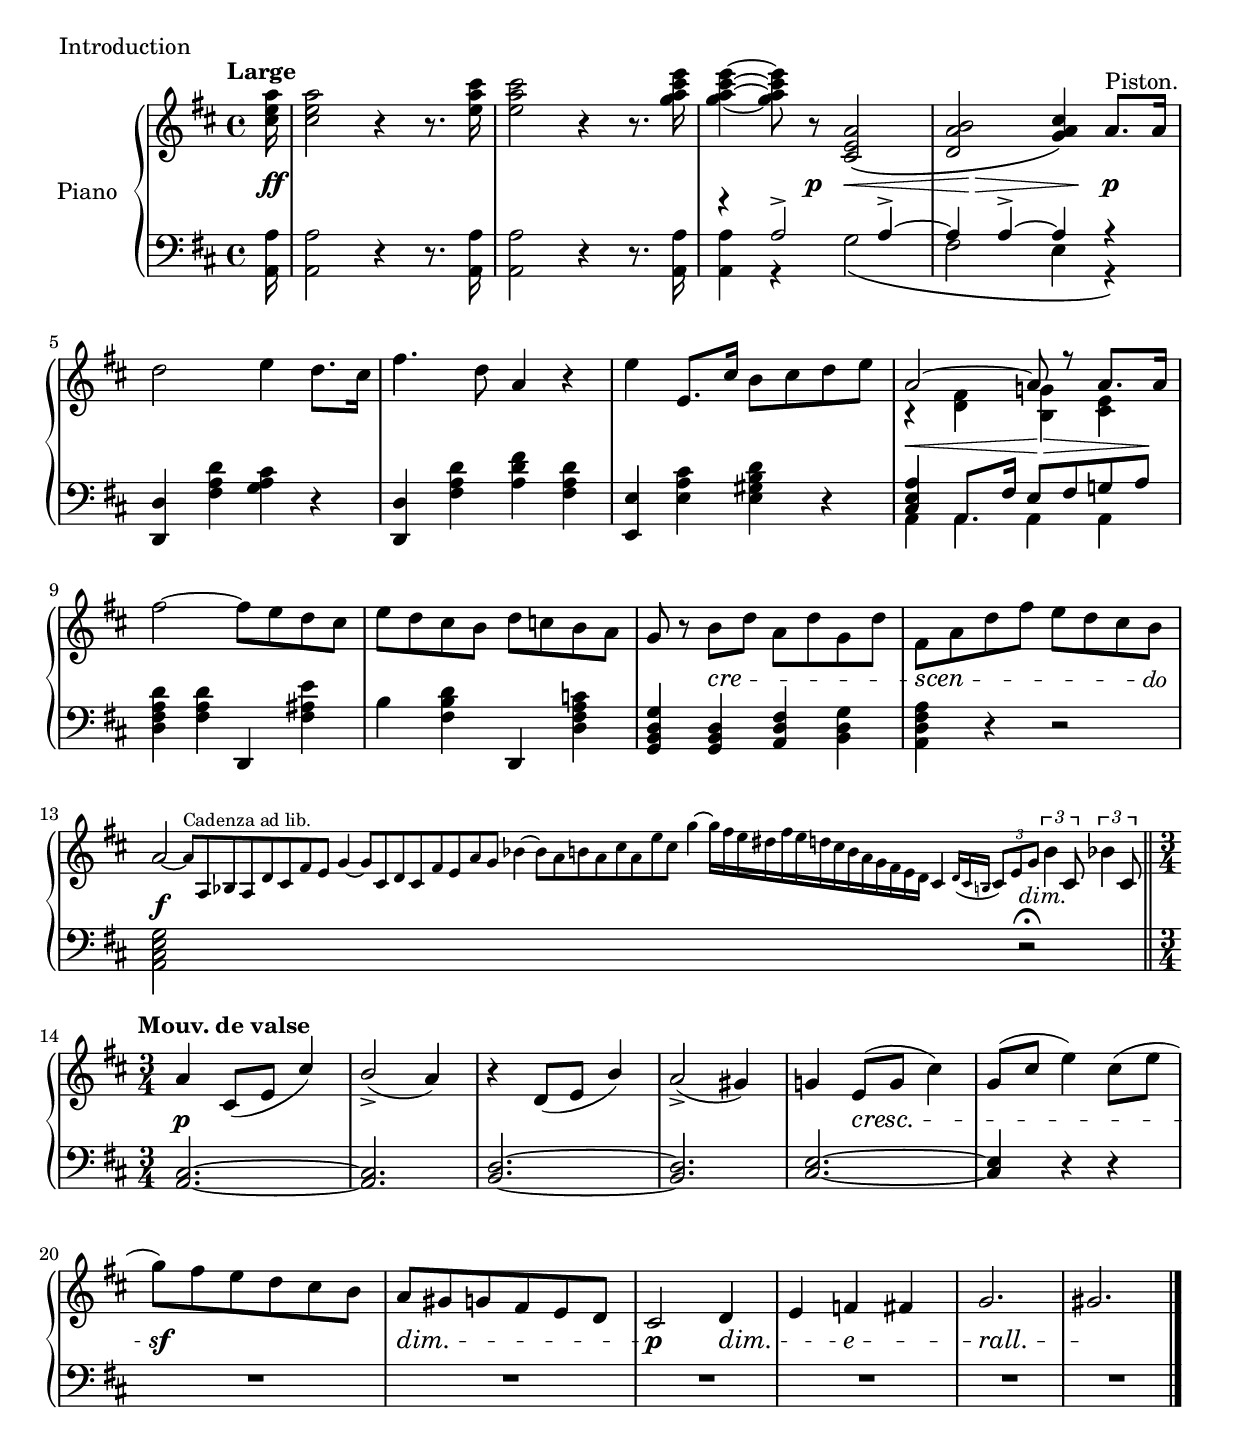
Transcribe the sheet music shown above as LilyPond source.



introUpper = \relative c'' {
  \clef treble
  \key d \major
  \time 4/4

  \tempo "Large"
  %% page 1, line 1

  \partial 16 <cis e a>16 | 
  q2 r4 r8. <e a cis>16 |
  q2 r4 r8. <g a cis e>16 |
  q4 ~ q8 r <cis,, e a>2\( |
  <d a' b>2 <g a cis>4\) a8.[^\markup{Piston.} a16] |
  d2 e4 d8.[ cis16] |

  %% page 1, line 2
  fis4. d8 a4 r |
  e' e,8.[ cis'16] b8[ cis d e] |
  <<
    { \voiceOne a,2 ~ a8 r a8.[ a16] }
    \new Voice {
      \voiceTwo r4 <fis d> <g! b,> <e cis> 
    } >> \oneVoice
  fis'2 ~ fis8[ e d cis] |
  %%%%% MEASURE 10
  e[ d cis b] d[ c! b a] |

  %% page 1, line 3
  g8 r b[ d] a[ d g, d'] |
  fis,[ a d fis] e[ d cis b] |
  a2~   
  \magnifyMusic #(magstep -2) {
    \cadenzaOn
  a8[^\markup{Cadenza ad lib.} a, bes a d cis fis e]
  g4 ~ g8[ cis, d cis fis e a g] bes4 ~ bes8[ a b a cis a e' cis]
  g'4 ~ g16[ fis e dis fis e d cis b a g fis e d]
  cis4 \acciaccatura { d16[ cis b] } \tuplet 3/2 { cis8[ e g]} \cadenzaOff}
  \tuplet 3/2 { b4 cis,8 } \tuplet 3/2 { bes'4 cis,8 }  \bar "||"

  %% page 1, remaining line 4
  \time 3/4
  \tempo "Mouv. de valse" \stemUp
  a'4 cis,8[( e] cis'4) | b2_>( a4) | r d,8[( e] b'4) | a2_>( gis4) |
  %% page 1, line 5
  \stemNeutral
  g!4 e8[( g] cis4) | g8[( cis] e4) cis8[( e] | 
  g8[) fis e d cis b] | a[ gis g fis e d] | cis2 d4 | e f fis | g2. | gis \bar "."

}

introLower = \relative c {
  \clef bass
  \key d \major
  \time 4/4

  %% page 1, line 1
  \partial 16 <a a'>16 |
  q2 r4 r8. q16 |
  q2 r4 r8. q16 |
  <<
    { \voiceTwo q4 r g'2\( | fis e4 r \)}
    \new Voice {
      \voiceOne r4 a2-> a4-> ~ | a4 a4-> ~ a4 r 
    }
  >> \oneVoice
  <d,, d'>4 <fis' a d> <g a cis> r |

  %% page 1, line 2
  <d d,>4 <fis a d> <a d fis> <fis a d> |
  <e e,> <e a cis> <e gis b d> r |
  \mergeDifferentlyHeadedOn
  \mergeDifferentlyDottedOn
  << { \voiceOne <cis e a>4 a8.[ fis'16] e8[ fis g! a] }
   \new Voice { \voiceTwo a,4 a a a } >>
  \oneVoice
  <d fis a d>4 <fis a d> d, <fis' ais e'> |
  %%%%% MEASURE 10
  b4 <fis b d> d, <d' fis a c!> |

  %% page 1, line 3
  <g, b d g>4 <g b d> <a d fis> <b d g> |
  <a d fis a> r r2 |
  <a cis e g>2 s1 s1 s1 s1 s1 r2\fermata s8 \bar "||"
  %% page 1, remaining line 4
  \time 3/4
  <a cis>2. ~ | q | <b d>2. ~ | q |
  %% page 1, line 5
  \stemUp
  <cis e>2. ~ | <cis e>4 r r \repeat unfold 6 { | R1*3/4 } \bar "|."
}


do = #(make-dynamic-script (markup #:normal-text #:italic "do"))

%%%% DYNAMICS

introDynamics = {

  %% page 1, line 1
  \partial 16 s16\ff | s1 | s1 |
  s4. s8\p s8\< s4 s8 | s8 s8\> s8 s8 s8\! s8 s4\p | s1 |
  %% page 1, line 2
  s1 | s1 | s8\< s4. s8\> s4 s8\! | s1 | s1 |
  %% page 1, line 3
  \set crescendoSpanner = #'text
  \set crescendoText = \markup \italic "cre"
  s4 s4\< s2
  \set crescendoText = \markup \italic "scen"
  s4\< s2 s8 s8\do 
  \set crescendoSpanner = #'hairpin
  s2\f s1 s1 s1 s1 s1 s2^\markup{\italic dim.} s8 
  %% page 1, remaining line 4
  s2.\p s2. s2. s2.
  %% page 1, line 5
  \set crescendoSpanner = #'text
  \set decrescendoSpanner = #'text
  \set crescendoText = \markup \italic "cresc."
  \set decrescendoText = \markup \italic "dim."
  s4 s2\< s2. s2.\sf s2.\> s2\p s4\>
  \set decrescendoText = \markup \italic "e"
  s4 s4\> s4
  \set decrescendoText = \markup \italic "rall."
  s2.\> s2.\! \bar "|."

}

\score {
  \new PianoStaff <<
    \set PianoStaff.instrumentName = "Piano"
    \new Staff = "upper" \introUpper
    \new Dynamics = "Dynamics_pf" \introDynamics
    \new Staff = "lower" \introLower
  >>
  \layout { 
    \context {
      \Score
      \override SpacingSpanner.base-shortest-duration = #(ly:make-moment 1/12)
    }
    \set Score.doubleRepeatType = #":|.|:"
  }
  \header {
    piece = "Introduction"
  }
}
